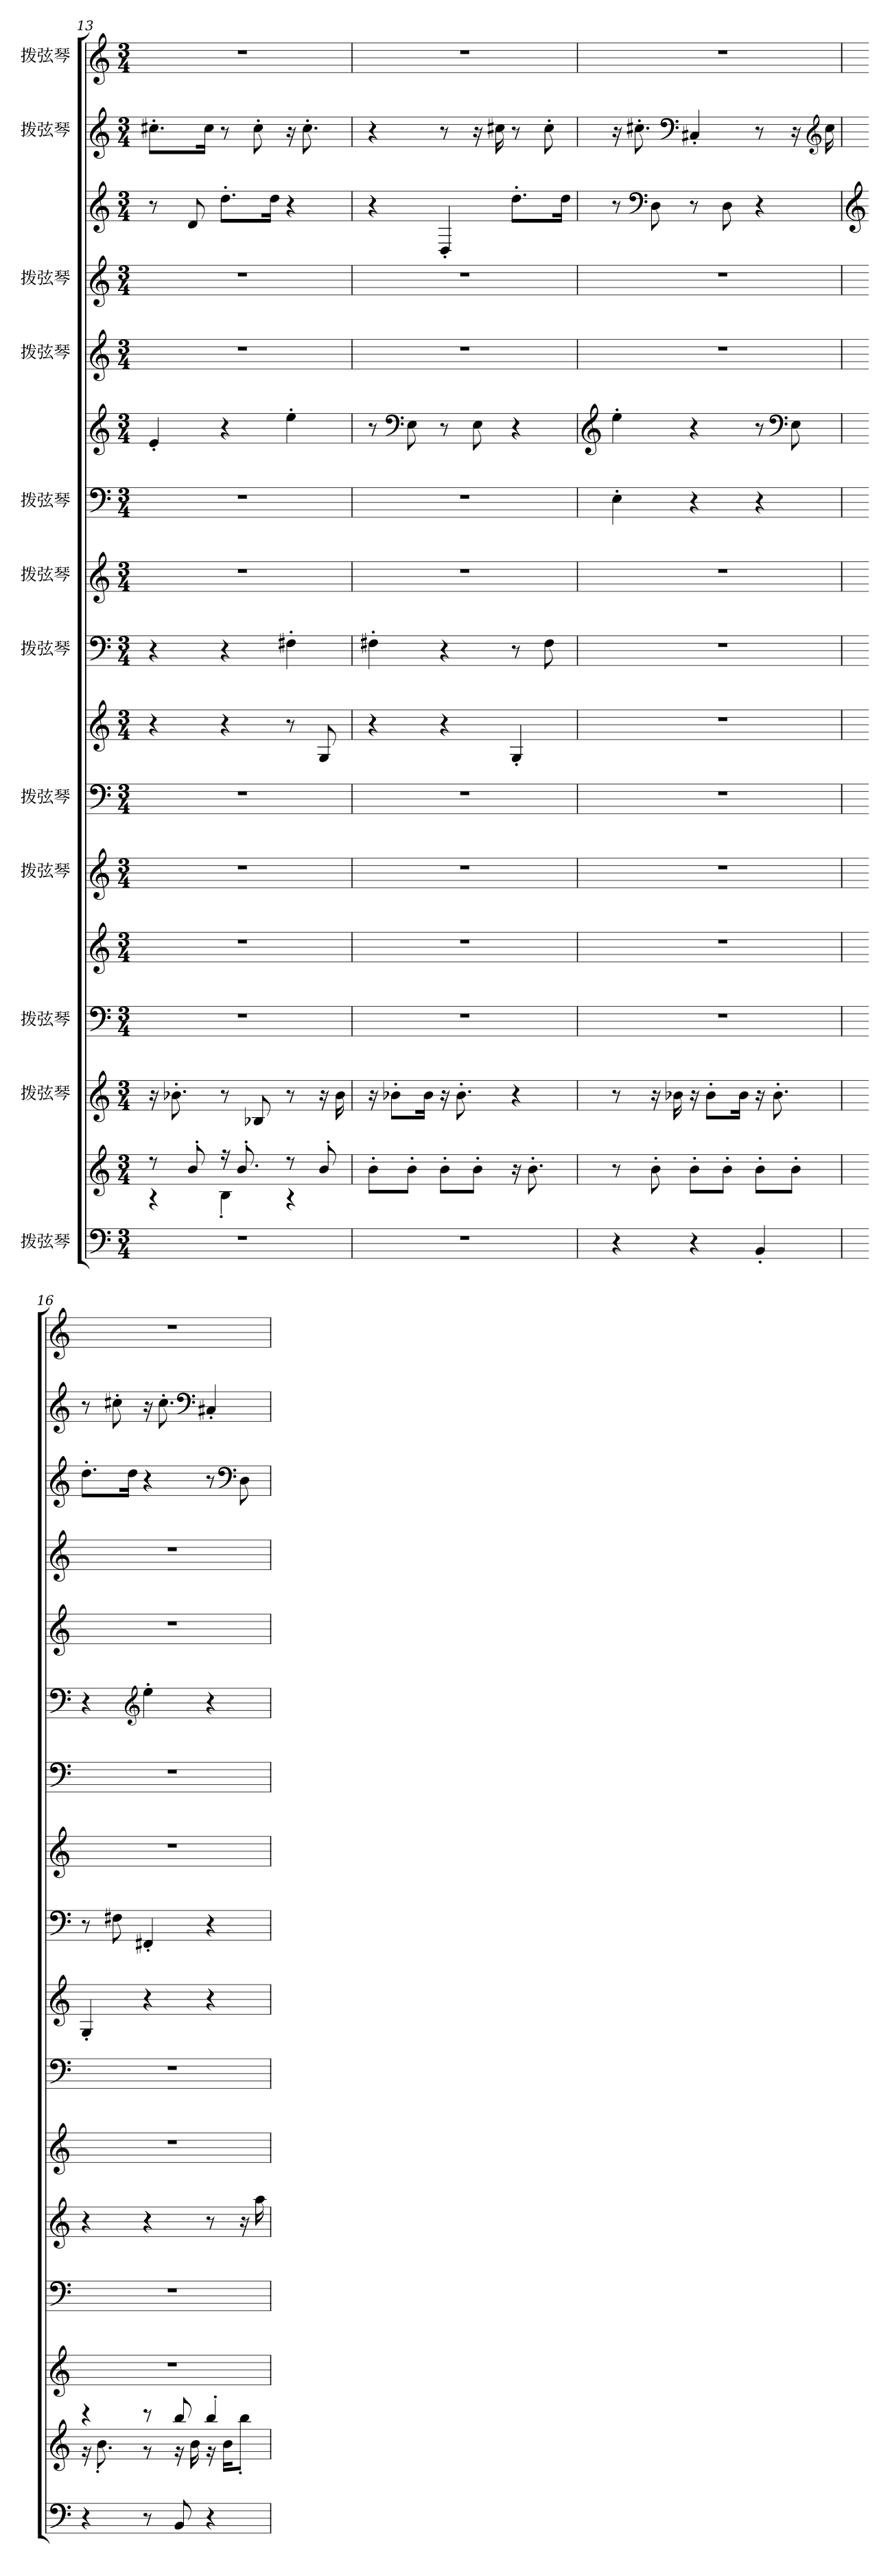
**kern	**kern	**kern	**kern	**kern	**kern	**kern	**kern	**kern	**kern	**kern	**kern	**kern	**kern	**kern	**kern	**kern
*part12	*part12	*part11	*part10	*part10	*part9	*part8	*part8	*part7	*part6	*part5	*part5	*part4	*part3	*part3	*part2	*part1
*staff17	*staff16	*staff15	*staff14	*staff13	*staff12	*staff11	*staff10	*staff9	*staff8	*staff7	*staff6	*staff5	*staff4	*staff3	*staff2	*staff1
*I"拨弦琴	*	*I"拨弦琴	*I"拨弦琴	*	*I"拨弦琴	*I"拨弦琴	*	*I"拨弦琴	*I"拨弦琴	*I"拨弦琴	*	*I"拨弦琴	*I"拨弦琴	*	*I"拨弦琴	*I"拨弦琴
*clefF4	*clefG2	*clefG2	*clefF4	*clefG2	*clefG2	*clefF4	*clefG2	*clefF4	*clefG2	*clefF4	*clefG2	*clefG2	*clefG2	*clefG2	*clefG2	*clefG2
*k[]	*k[]	*k[]	*k[]	*k[]	*k[]	*k[]	*k[]	*k[]	*k[]	*k[]	*k[]	*k[]	*k[]	*k[]	*k[]	*k[]
*M3/4	*M3/4	*M3/4	*M3/4	*M3/4	*M3/4	*M3/4	*M3/4	*M3/4	*M3/4	*M3/4	*M3/4	*M3/4	*M3/4	*M3/4	*M3/4	*M3/4
=13	=13	=13	=13	=13	=13	=13	=13	=13	=13	=13	=13	=13	=13	=13	=13	=13
*	*^	*	*	*	*	*	*	*	*	*	*	*	*	*	*	*
2.r	8r	4r	16r	2.r	2.r	2.r	2.r	4r	4r	2.r	2.r	4e'/	2.r	2.r	8r	8.cc#X'\L	2.r
.	.	.	8.b-X'\	.	.	.	.	.	.	.	.	.	.	.	.	.	.
.	8b'/	.	.	.	.	.	.	.	.	.	.	.	.	.	8d/	.	.
.	.	.	.	.	.	.	.	.	.	.	.	.	.	.	.	16cc#\Jk	.
.	16r	4B'\	8r	.	.	.	.	4r	4r	.	.	4r	.	.	8.dd'\L	8r	.
.	8.b'/	.	.	.	.	.	.	.	.	.	.	.	.	.	.	.	.
.	.	.	8B-X/	.	.	.	.	.	.	.	.	.	.	.	.	8cc#'\	.
.	.	.	.	.	.	.	.	.	.	.	.	.	.	.	16dd\Jk	.	.
.	8r	4r	8r	.	.	.	.	8r	4F#X'\	.	.	4ee'\	.	.	4r	16r	.
.	.	.	.	.	.	.	.	.	.	.	.	.	.	.	.	8.cc#'\	.
.	8b'/	.	16r	.	.	.	.	8G/	.	.	.	.	.	.	.	.	.
.	.	.	16b-\	.	.	.	.	.	.	.	.	.	.	.	.	.	.
*	*v	*v	*	*	*	*	*	*	*	*	*	*	*	*	*	*	*
!!LO:PB:g=z
=14	=14	=14	=14	=14	=14	=14	=14	=14	=14	=14	=14	=14	=14	=14	=14	=14
2.r	8b'\L	16r	2.r	2.r	2.r	2.r	4r	4F#X'\	2.r	2.r	8r	2.r	2.r	4r	4r	2.r
.	.	8b-X'\L	.	.	.	.	.	.	.	.	.	.	.	.	.	.
*	*	*	*	*	*	*	*	*	*	*	*clefF4	*	*	*	*	*
.	8b'\J	.	.	.	.	.	.	.	.	.	8E\	.	.	.	.	.
.	.	16b-\Jk	.	.	.	.	.	.	.	.	.	.	.	.	.	.
.	8b'\L	16r	.	.	.	.	4r	4r	.	.	8r	.	.	4D'/	8r	.
.	.	8.b-'\	.	.	.	.	.	.	.	.	.	.	.	.	.	.
.	8b'\J	.	.	.	.	.	.	.	.	.	8E\	.	.	.	16r	.
.	.	.	.	.	.	.	.	.	.	.	.	.	.	.	16cc#X\	.
.	16r	4r	.	.	.	.	4G'/	8r	.	.	4r	.	.	8.dd'\L	8r	.
.	8.b'\	.	.	.	.	.	.	.	.	.	.	.	.	.	.	.
.	.	.	.	.	.	.	.	8F#\	.	.	.	.	.	.	8cc#'\	.
.	.	.	.	.	.	.	.	.	.	.	.	.	.	16dd\Jk	.	.
=15	=15	=15	=15	=15	=15	=15	=15	=15	=15	=15	=15	=15	=15	=15	=15	=15
*	*	*	*	*	*	*	*	*	*	*	*clefG2	*	*	*	*	*
4r	8r	8r	2.r	2.r	2.r	2.r	2.r	2.r	2.r	4E'\	4ee'\	2.r	2.r	8r	16r	2.r
.	.	.	.	.	.	.	.	.	.	.	.	.	.	.	8.cc#X'\	.
*	*	*	*	*	*	*	*	*	*	*	*	*	*	*clefF4	*	*
.	8b'\	16r	.	.	.	.	.	.	.	.	.	.	.	8D\	.	.
.	.	16b-X\	.	.	.	.	.	.	.	.	.	.	.	.	.	.
*	*	*	*	*	*	*	*	*	*	*	*	*	*	*	*clefF4	*
4r	8b'\L	16r	.	.	.	.	.	.	.	4r	4r	.	.	8r	4C#X'/	.
.	.	8b-'\L	.	.	.	.	.	.	.	.	.	.	.	.	.	.
.	8b'\J	.	.	.	.	.	.	.	.	.	.	.	.	8D\	.	.
.	.	16b-\Jk	.	.	.	.	.	.	.	.	.	.	.	.	.	.
4BB'/	8b'\L	16r	.	.	.	.	.	.	.	4r	8r	.	.	4r	8r	.
.	.	8.b-'\	.	.	.	.	.	.	.	.	.	.	.	.	.	.
*	*	*	*	*	*	*	*	*	*	*	*clefF4	*	*	*	*	*
.	8b'\J	.	.	.	.	.	.	.	.	.	8E\	.	.	.	16r	.
*	*	*	*	*	*	*	*	*	*	*	*	*	*	*	*clefG2	*
.	.	.	.	.	.	.	.	.	.	.	.	.	.	.	16cc#\	.
!!LO:PB:g=z
=16	=16	=16	=16	=16	=16	=16	=16	=16	=16	=16	=16	=16	=16	=16	=16	=16
*	*	*	*	*	*	*	*	*	*	*	*	*	*	*clefG2	*	*
*	*^	*	*	*	*	*	*	*	*	*	*	*	*	*	*	*
4r	4r	16r	2.r	2.r	4r	2.r	2.r	4G'/	8r	2.r	2.r	4r	2.r	2.r	8.dd'\L	8r	2.r
.	.	8.b'\	.	.	.	.	.	.	.	.	.	.	.	.	.	.	.
.	.	.	.	.	.	.	.	.	8F#X\	.	.	.	.	.	.	8cc#X'\	.
.	.	.	.	.	.	.	.	.	.	.	.	.	.	.	16dd\Jk	.	.
*	*	*	*	*	*	*	*	*	*	*	*	*clefG2	*	*	*	*	*
8r	8r	8r	.	.	4r	.	.	4r	4FF#X'/	.	.	4ee'\	.	.	4r	16r	.
.	.	.	.	.	.	.	.	.	.	.	.	.	.	.	.	8.cc#'\	.
8BB/	8bb/	16r	.	.	.	.	.	.	.	.	.	.	.	.	.	.	.
.	.	16b\	.	.	.	.	.	.	.	.	.	.	.	.	.	.	.
*	*	*	*	*	*	*	*	*	*	*	*	*	*	*	*	*clefF4	*
4r	4bb'/	16r	.	.	8r	.	.	4r	4r	.	.	4r	.	.	8r	4C#X'/	.
.	.	16b\KL	.	.	.	.	.	.	.	.	.	.	.	.	.	.	.
*	*	*	*	*	*	*	*	*	*	*	*	*	*	*	*clefF4	*	*
.	.	8bb'\J	.	.	16r	.	.	.	.	.	.	.	.	.	8D\	.	.
.	.	.	.	.	16aa\	.	.	.	.	.	.	.	.	.	.	.	.
*	*v	*v	*	*	*	*	*	*	*	*	*	*	*	*	*	*	*
=	=	=	=	=	=	=	=	=	=	=	=	=	=	=	=	=
*-	*-	*-	*-	*-	*-	*-	*-	*-	*-	*-	*-	*-	*-	*-	*-	*-
